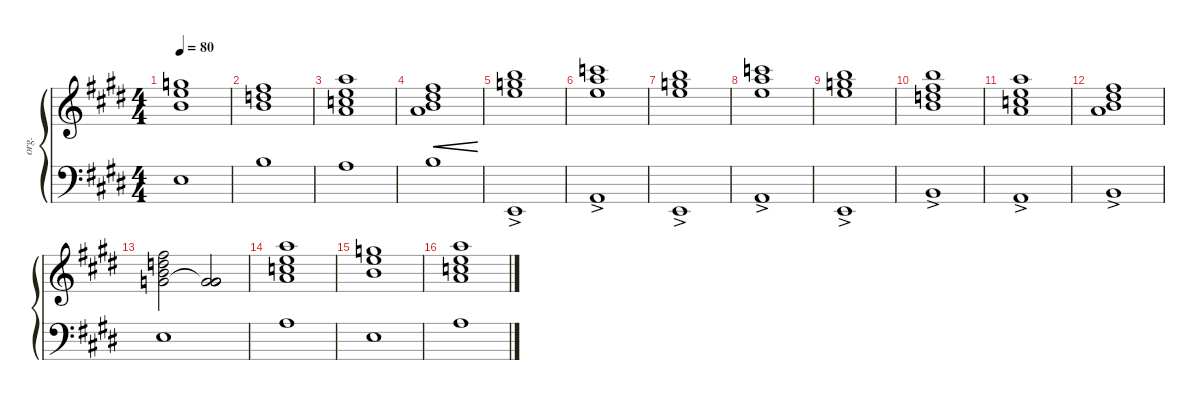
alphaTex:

\defaultSystemsLayout 4
\hideDynamics
\bracketExtendMode groupsimilarinstruments
\otherSystemsTrackNameOrientation horizontal
\chordDiagramsInScore
\track ("Organ" "org.") {instrument drawbarorgan}
\staff {score}
\tuning (E4 B3 G3 D3 A2 E2)
\ts (4 4)
\tempo 80
\clef g2
\ks e
(15.1{acc forcenatural} 12.1{acc forcenatural} 7.1{acc forcenatural}).1{dy mf} |
(7.1{acc forcenatural} 10.1{acc forcenatural} 14.1{acc #}).1 |
(17.1{acc forcenatural} 12.1{acc forcenatural} 8.1{acc forcenatural} 5.1{acc forcenatural}).1 |
(5.1{acc forcenatural} 7.1{acc forcenatural} 11.1{acc #} 14.1{acc #}).1{cre} |
(12.1{acc forcenatural} 15.1{acc forcenatural} 19.1{acc forcenatural}).1 |
(12.1{acc forcenatural} 17.1{acc forcenatural} 20.1{acc forcenatural}).1 |
(12.1{acc forcenatural} 15.1{acc forcenatural} 19.1{acc forcenatural}).1 |
(20.1{acc forcenatural} 17.1{acc forcenatural} 12.1{acc forcenatural}).1 |
(19.1{acc forcenatural} 15.1{acc forcenatural} 12.1{acc forcenatural}).1 |
(7.1{acc forcenatural} 10.1{acc forcenatural} 14.1{acc #} 19.1{acc forcenatural}).1 |
(17.1{acc forcenatural} 12.1{acc forcenatural} 8.1{acc forcenatural} 5.1{acc forcenatural}).1 |
(14.1{acc #} 11.1{acc #} 7.1{acc forcenatural} 5.1{acc forcenatural}).1 |
(14.1{acc #} 10.1{acc forcenatural} 7.1{acc forcenatural} 3.1{acc forcenatural}).2 (3.1{t acc forcenatural} 3.1{t acc forcenatural} 3.1{t acc forcenatural}).2 |
(17.1{acc forcenatural} 12.1{acc forcenatural} 8.1{acc forcenatural} 5.1{acc forcenatural}).1 |
(7.1{acc forcenatural} 12.1{acc forcenatural} 15.1{acc forcenatural}).1 |
(17.1{acc forcenatural} 12.1{acc forcenatural} 8.1{acc forcenatural} 5.1{acc forcenatural}).1
\staff {score}
\tuning (E4 B3 G3 D3 A2 E2)
\clef f4
\ottava regular
\simile none
\ks e
-12.1{acc forcenatural}.1{dy mf} |
-5.1{acc forcenatural}.1 |
-7.1{acc forcenatural}.1 |
-5.1{acc forcenatural}.1 |
-24.1{ac acc forcenatural}.1 |
-19.1{ac acc forcenatural}.1 |
-24.1{ac acc forcenatural}.1 |
-19.1{ac acc forcenatural}.1 |
-24.1{ac acc forcenatural}.1 |
-17.1{ac acc forcenatural}.1 |
-19.1{ac acc forcenatural}.1 |
-17.1{ac acc forcenatural}.1 |
-12.1{acc forcenatural}.1 |
-7.1{acc forcenatural}.1 |
-12.1{acc forcenatural}.1 |
-7.1{acc forcenatural}.1
